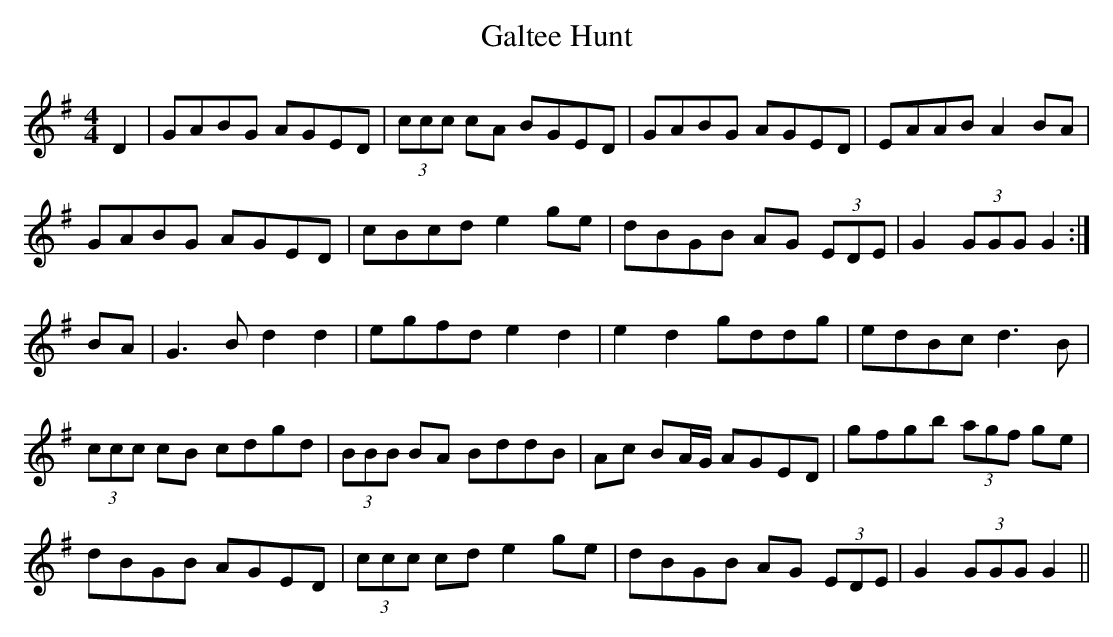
X:1
T: Galtee Hunt
M: 4/4
L: 1/8
K: G
D2 | GABG AGED | (3ccc cA BGED | GABG AGED |\
EAAB A2 BA |
GABG AGED | cBcd e2 ge | dBGB AG (3EDE |\
G2 (3GGG G2 :|
BA | G3 B d2 d2 | egfd e2 d2 | e2 d2 gddg |\
edBc d3 B |
(3ccc cB cdgd | (3BBB BA BddB | Ac BA/G/ AGED |\
gfgb (3agf ge |
dBGB AGED | (3ccc cd e2 ge | dBGB AG (3EDE |\
G2 (3GGG G2 ||
